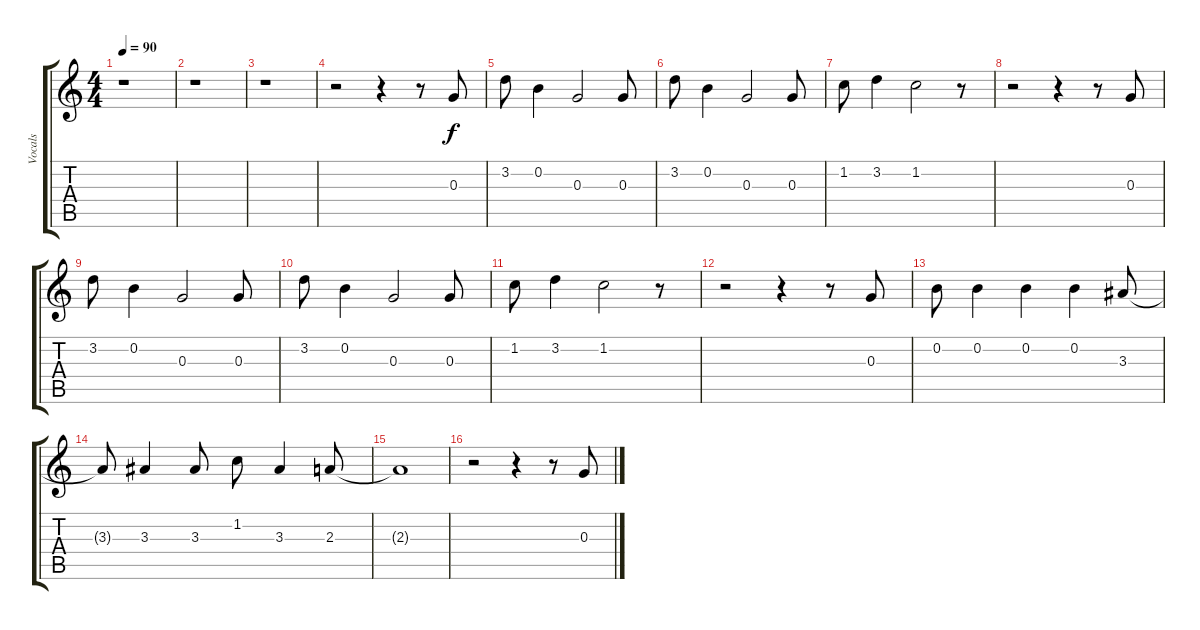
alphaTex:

\track ("Vocals" "Vocals") {instrument overdrivenguitar}
\staff {score tabs}
\tuning (E4 B3 G3 D3 A2 E2) {hide}
\ts (4 4)
\tempo 90
\clef g2
\ks c
r.1{dy f instrument overdrivenguitar} |
r.1 |
r.1 |
r.2 r.4 r.8 0.3.8 |
3.2.8 0.2.4 0.3.2 0.3.8 |
3.2.8 0.2.4 0.3.2 0.3.8 |
1.2.8 3.2.4 1.2.2 r.8 |
r.2 r.4 r.8 0.3.8 |
3.2.8 0.2.4 0.3.2 0.3.8 |
3.2.8 0.2.4 0.3.2 0.3.8 |
1.2.8 3.2.4 1.2.2 r.8 |
r.2 r.4 r.8 0.3.8 |
0.2.8 0.2.4 0.2.4 0.2.4 3.3.8 |
3.3{t}.8 3.3.4 3.3.8 1.2.8 3.3.4 2.3.8 |
2.3{t}.1 |
r.2 r.4 r.8 0.3.8
